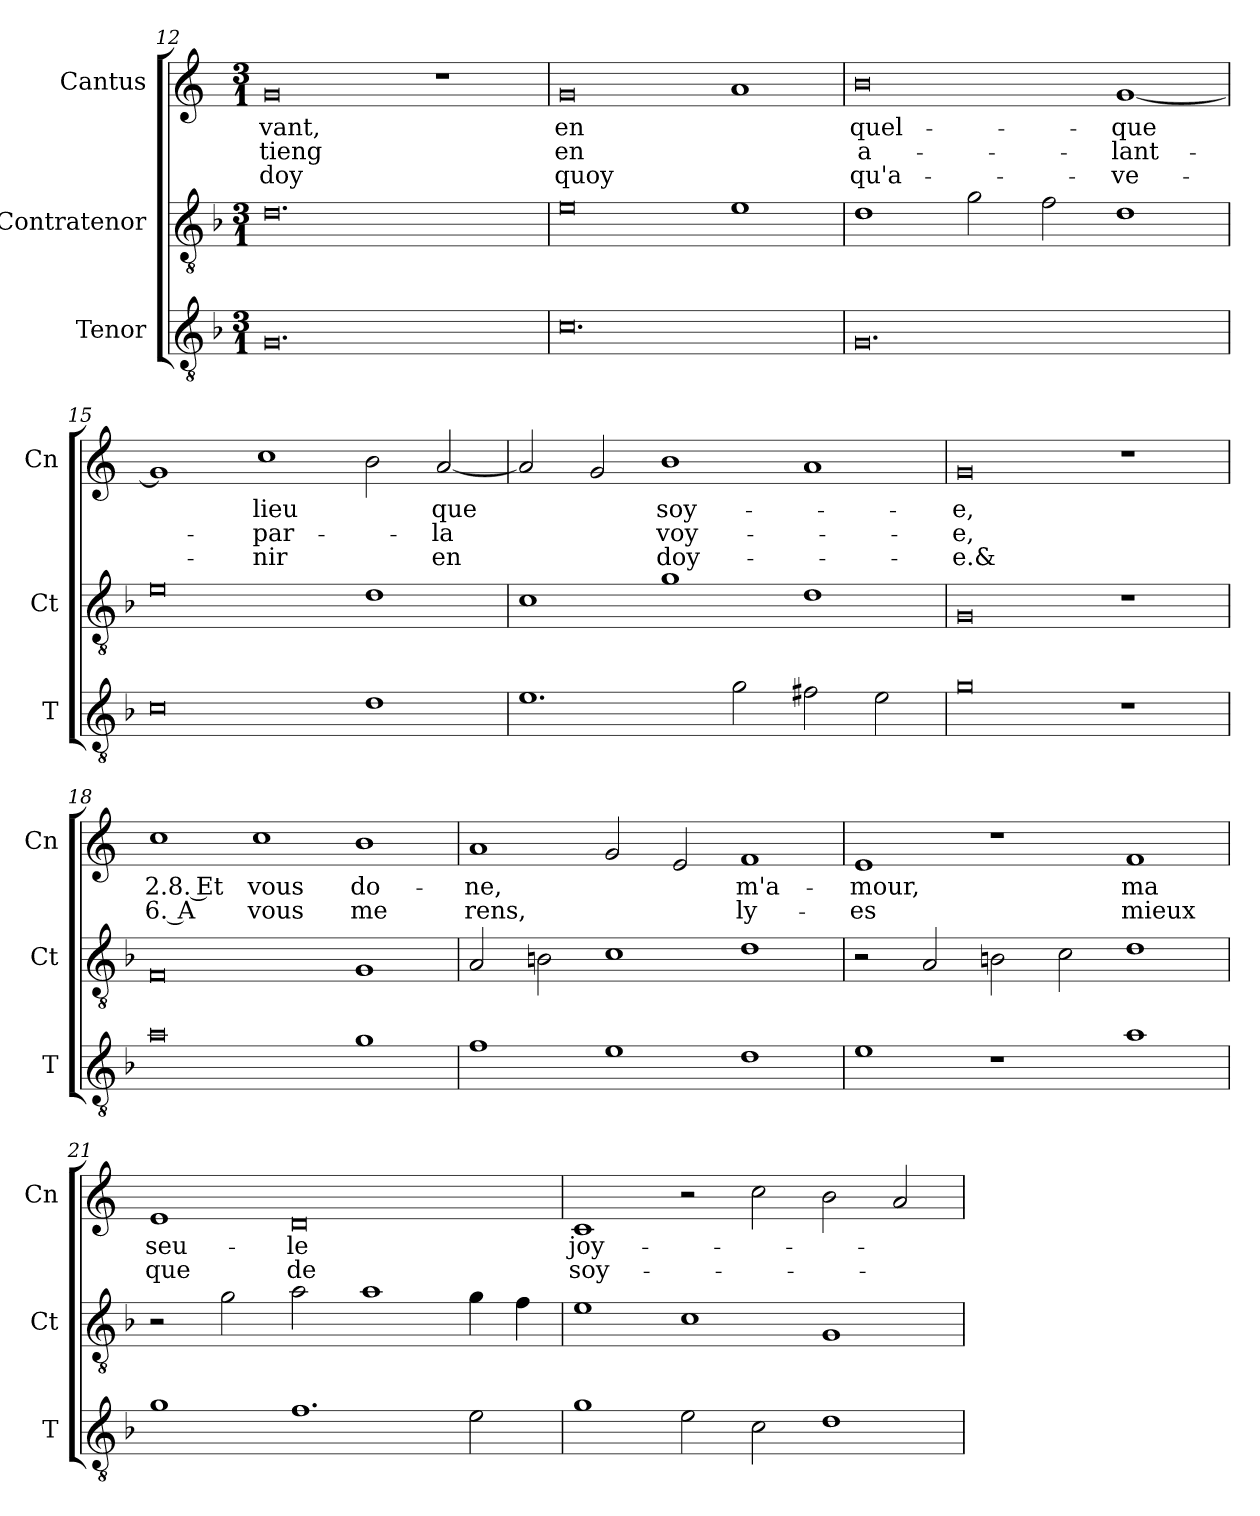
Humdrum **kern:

**kern	**kern	**kern	**text	**text	**text
*part3	*part2	*part1	*part1	*part1	*part1
*staff3	*staff2	*staff1	*staff1	*staff1	*staff1
*I"Tenor	*I"Contratenor	*I"Cantus	*	*	*
*I'T	*I'Ct	*I'Cn	*	*	*
*clefGv2	*clefGv2	*clefG2	*	*	*
*k[b-]	*k[b-]	*k[]	*	*	*
*M3/1	*M3/1	*M3/1	*	*	*
=12	=12	=12	=12	=12	=12
0.G	0.d	0g	-vant,	-tieng	doy
.	.	1r	.	.	.
=13	=13	=13	=13	=13	=13
0.c	0e	0g	en	en	quoy
.	1e	1a	.	.	.
=14	=14	=14	=14	=14	=14
0.G	1d	0b	quel-	a-	qu'a-
.	2g\	.	.	.	.
.	2f\	.	.	.	.
.	1d	[1g	-que	-lant-	-ve-
=15	=15	=15	=15	=15	=15
0c	0e	1g]	.	.	.
.	.	1cc	lieu	-par-	-nir
1d	1d	2b\	.	.	.
.	.	[2a/	que	-la	en
=16	=16	=16	=16	=16	=16
1.e	1c	2a/]	.	.	.
.	.	2g/	.	.	.
.	1g	1b	soy-	voy-	doy-
2g\	.	.	.	.	.
2f#X\	1d	1a	.	.	.
2e\	.	.	.	.	.
=17	=17	=17	=17	=17	=17
0g	0G	0g	-e,	-e,	-e.&
1r	1r	1r	.	.	.
=18	=18	=18	=18	=18	=18
0a	0F	1cc	2.8. Et	6. A	.
.	.	1cc	vous	vous	.
1g	1G	1b	do-	me	.
=19	=19	=19	=19	=19	=19
1f	2A/	1a	-ne,	rens,	.
.	2Bn\	.	.	.	.
1e	1c	2g/	.	.	.
.	.	2e/	.	.	.
1d	1d	1f	m'a-	ly-	.
=20	=20	=20	=20	=20	=20
1e	2r	1e	-mour,	-es	.
.	2A/	.	.	.	.
1r	2Bn\	1r	.	.	.
.	2c\	.	.	.	.
1a	1d	1f	ma	mieux	.
=21	=21	=21	=21	=21	=21
1g	2r	1e	seu-	que	.
.	2g\	.	.	.	.
1.f	2a\	0d	-le	de	.
.	1a	.	.	.	.
2e\	4g\	.	.	.	.
.	4f\	.	.	.	.
=22	=22	=22	=22	=22	=22
1g	1e	1c	joy-	soy-	.
2e\	1c	2r	.	.	.
2c\	.	2cc\	.	.	.
1d	1G	2b\	.	.	.
.	.	2a/	.	.	.
=	=	=	=	=	=
*-	*-	*-	*-	*-	*-
